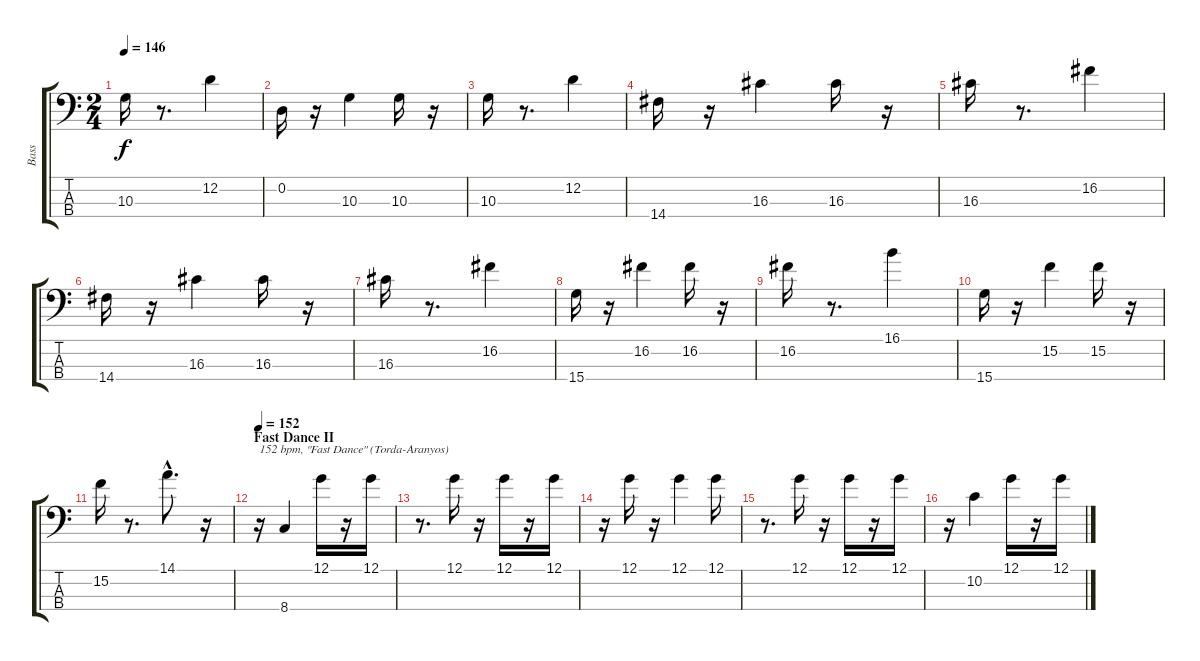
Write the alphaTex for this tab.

\track ("Bass" "Bass") {instrument acousticbass}
\staff {score tabs}
\tuning (G2 D2 A1 E1) {hide}
\ts (2 4)
\tempo 146
\clef f4
\ks c
10.3.16{dy f} r.8{d} 12.2.4 |
0.2.16 r.16 10.3.4 10.3.16 r.16 |
10.3.16 r.8{d} 12.2.4 |
14.4.16 r.16 16.3.4 16.3.16 r.16 |
16.3.16 r.8{d} 16.2.4 |
14.4.16 r.16 16.3.4 16.3.16 r.16 |
16.3.16 r.8{d} 16.2.4 |
15.4.16 r.16 16.2.4 16.2.16 r.16 |
16.2.16 r.8{d} 16.1.4 |
15.4.16 r.16 15.2.4 15.2.16 r.16 |
15.2.16 r.8{d} 14.1{hac}.8{d} r.16 |
\section ("" "Fast Dance II")
\tempo 152
r.16{txt "152 bpm, \"Fast Dance\" (Torda-Aranyos)"} 8.4.4 12.1.16 r.16 12.1.16 |
r.8{d} 12.1.16 r.16 12.1.16 r.16 12.1.16 |
r.16 12.1.16 r.16 12.1.4 12.1.16 |
r.8{d} 12.1.16 r.16 12.1.16 r.16 12.1.16 |
r.16 10.2.4 12.1.16 r.16 12.1.16
